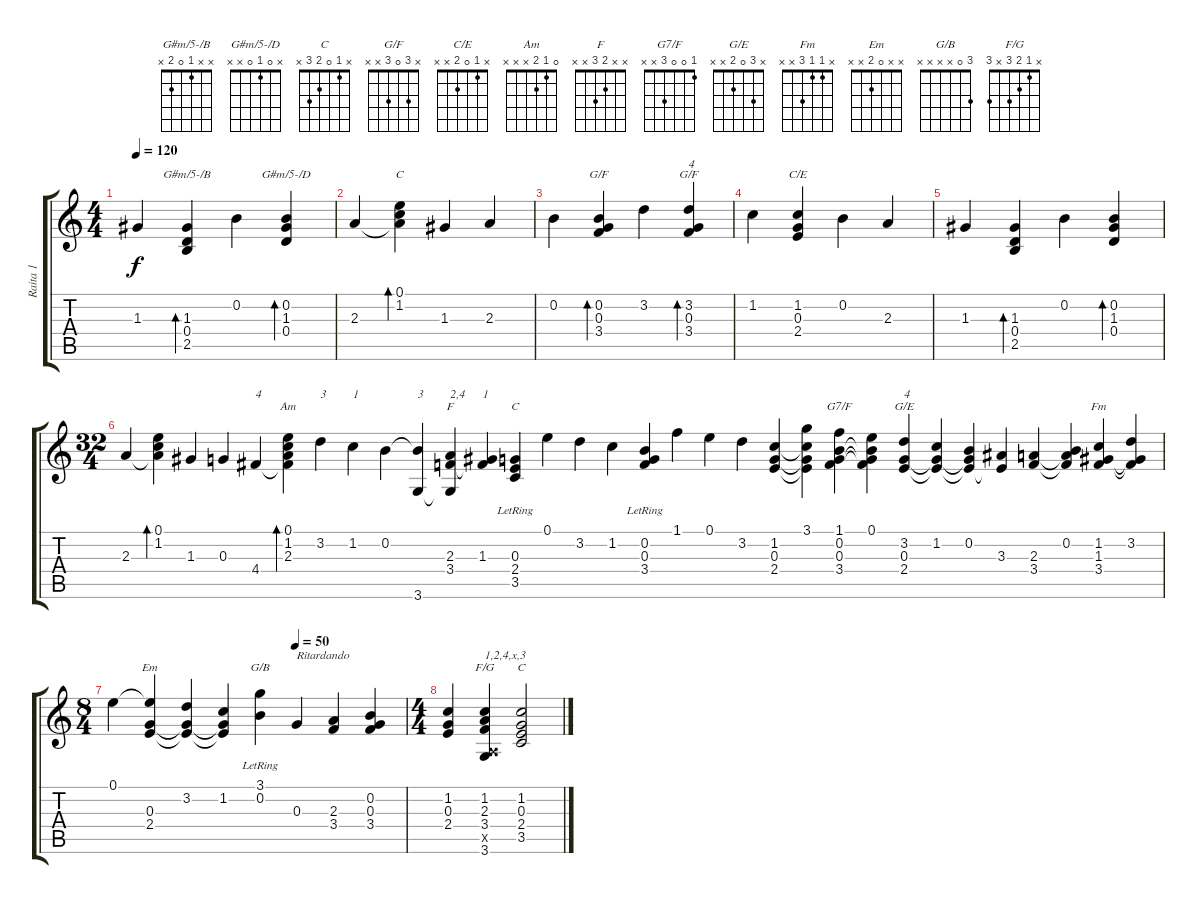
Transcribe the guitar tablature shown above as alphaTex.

\track ("Raita 1" "Raita 1") {instrument acousticguitarsteel}
\staff {score tabs}
\tuning (E4 B3 G3 D3 A2 E2) {hide}
\chord ("G#m/5-/B" x x 1 0 2 x)
\chord ("G#m/5-/D" x 0 1 0 x x)
\chord ("C" 0 1 x x x x)
\chord ("G/F" x 0 0 3 x x)
\chord ("G/F" x 3 0 3 x x)
\chord ("C/E" x 1 0 2 x x)
\chord ("Am" 0 1 2 x x x)
\chord ("F" x x 2 3 x x)
\chord ("C" x x 0 2 3 x)
\chord ("G7/F" 1 0 0 3 x x)
\chord ("G/E" x 3 0 2 x x)
\chord ("Fm" x 1 1 3 x x)
\chord ("Em" x x 0 2 x x)
\chord ("G/B" 3 0 x x x x)
\chord ("F/G" x 1 2 3 x 3)
\chord ("C" x 1 0 2 3 x)
\ts (4 4)
\tempo 120
\clef g2
\ks c
1.3.4{dy f} (1.3 0.4 2.5).4{bd 120 ch "G#m/5-/B"} 0.2.4 (0.2 1.3 0.4).4{bd 120 ch "G#m/5-/D"} |
2.3.4 (0.1 1.2 2.3{t}).4{bd 120 ch "C"} 1.3.4 2.3.4 |
0.2.4 (0.2 0.3 3.4).4{bd 120 ch "G/F"} 3.2.4 (3.2 0.3 3.4).4{bd 120 ch "G/F" txt "4"} |
1.2.4 (1.2 0.3 2.4).4{ch "C/E"} 0.2.4 2.3.4 |
1.3.4 (1.3 0.4 2.5).4{bd 120} 0.2.4 (0.2 1.3 0.4).4{bd 120} |
\ts (32 4)
2.3.4 (0.1 1.2 2.3{t}).4{bd 120} 1.3.4 0.3.4 4.4.4{txt "4"} (0.1 1.2 2.3 4.4{t}).4{bd 120 ch "Am"} 3.2.4{txt "3"} 1.2.4{txt "1"} 0.2.4 (0.2{t} 3.6).4{txt "3"} (2.3 3.4 3.6{t}).4{ch "F" txt "2,4"} (1.3 3.4{t}).4{txt "1"} (0.3{lr} 2.4{lr} 3.5{lr}).4{ch "C"} 0.1.4 3.2.4 1.2.4 (0.2{lr} 0.3{lr} 3.4{lr}).4 1.1.4 0.1.4 3.2.4 (1.2 0.3 2.4).4 (3.1 1.2{t} 0.3{t} 2.4{t}).4 (1.1 0.2 0.3 3.4).4{ch "G7/F"} (0.1 0.2{t} 0.3{t} 3.4{t}).4 (3.2 0.3 2.4).4{ch "G/E" txt "4"} (1.2 0.3{t} 2.4{t}).4 (0.2 0.3{t} 2.4{t}).4 (3.3 2.4{t}).4 (2.3 3.4).4 (0.2 2.3{t} 3.4{t}).4 (1.2 1.3 3.4).4{ch "Fm"} (3.2 1.3{t} 3.4{t}).4 |
\ts (8 4)
\tempo (50 0.625)
0.1.4 (0.1{t} 0.3 2.4).4{ch "Em"} (3.2 0.3{t} 2.4{t}).4 (1.2 0.3{t} 2.4{t}).4 (3.1{lr} 0.2{lr}).4{ch "G/B"} 0.3.4{txt "Ritardando"} (2.3 3.4).4 (0.2 0.3 3.4).4 |
\ts (4 4)
(1.2 0.3 2.4).4 (1.2 2.3 3.4 0.5{x} 3.6).4{ch "F/G" txt "1,2,4,x,3"} (1.2 0.3 2.4 3.5).2{ch "C"}
